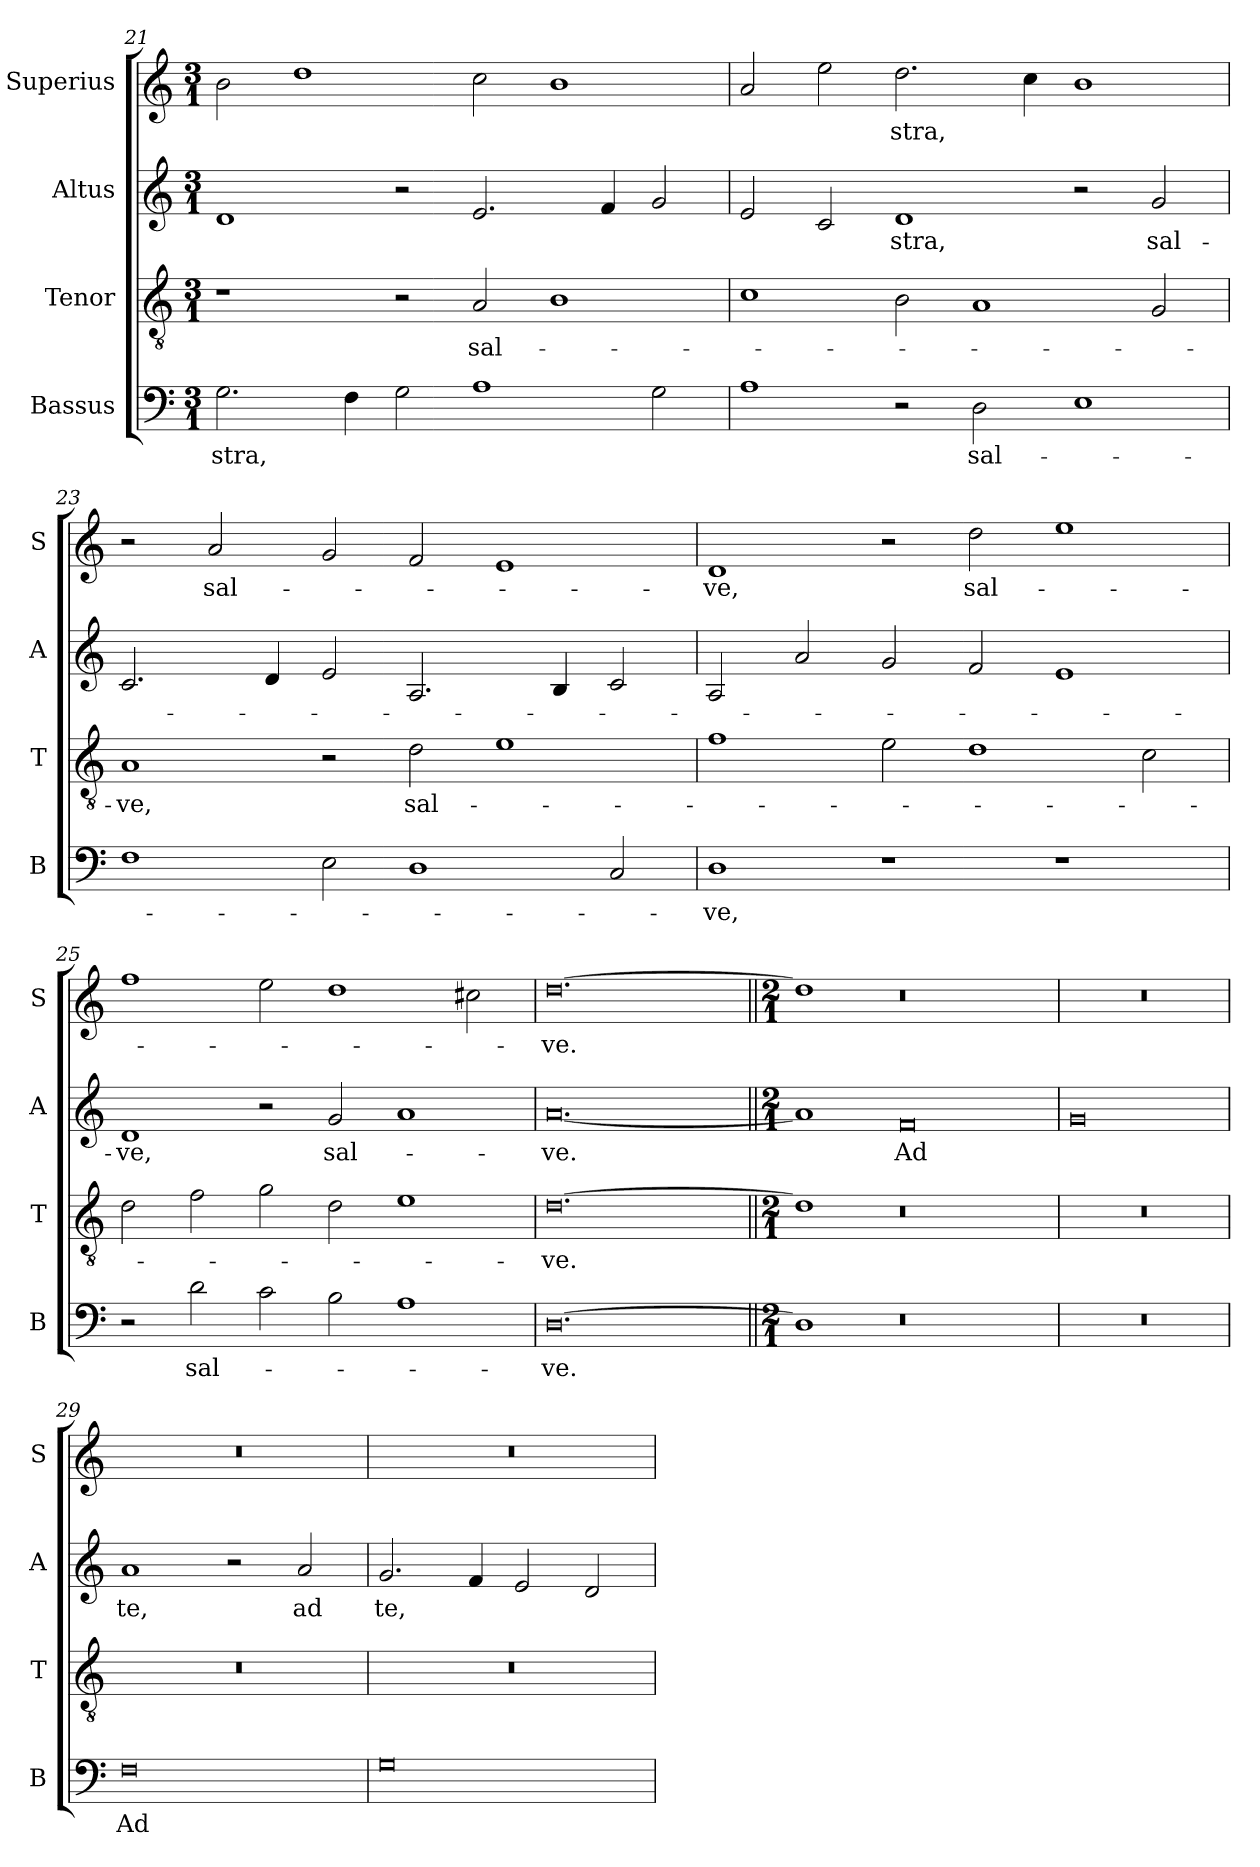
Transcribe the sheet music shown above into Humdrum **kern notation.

**kern	**text	**kern	**text	**kern	**text	**kern	**text
*part4	*part4	*part3	*part3	*part2	*part2	*part1	*part1
*staff4	*staff4	*staff3	*staff3	*staff2	*staff2	*staff1	*staff1
*I"Bassus	*	*I"Tenor	*	*I"Altus	*	*I"Superius	*
*I'B	*	*I'T	*	*I'A	*	*I'S	*
*clefF4	*	*clefGv2	*	*clefG2	*	*clefG2	*
*k[]	*	*k[]	*	*k[]	*	*k[]	*
*C:	*	*C:	*	*C:	*	*C:	*
*M3/1	*	*M3/1	*	*M3/1	*	*M3/1	*
=21	=21	=21	=21	=21	=21	=21	=21
2.G	-stra,	1r	.	1d	.	2b	.
.	.	.	.	.	.	1dd	.
4F	.	.	.	.	.	.	.
2G	.	2r	.	2r	.	.	.
1A	.	2A	sal-	2.e	.	2cc	.
.	.	1B	.	.	.	1b	.
.	.	.	.	4f	.	.	.
2G	.	.	.	2g	.	.	.
=22	=22	=22	=22	=22	=22	=22	=22
1A	.	1c	.	2e	.	2a	.
.	.	.	.	2c	.	2ee	.
2r	.	2B	.	1d	-stra,	2.dd	-stra,
2D	sal-	1A	.	.	.	.	.
.	.	.	.	.	.	4cc	.
1E	.	.	.	2r	.	1b	.
.	.	2G	.	2g	sal-	.	.
=23	=23	=23	=23	=23	=23	=23	=23
1F	.	1A	-ve,	2.c	.	2r	.
.	.	.	.	.	.	2a	sal-
.	.	.	.	4d	.	.	.
2E	.	2r	.	2e	.	2g	.
1D	.	2d	sal-	2.A	.	2f	.
.	.	1e	.	.	.	1e	.
.	.	.	.	4B	.	.	.
2C	.	.	.	2c	.	.	.
=24	=24	=24	=24	=24	=24	=24	=24
1D	-ve,	1f	.	2A	.	1d	-ve,
.	.	.	.	2a	.	.	.
1r	.	2e	.	2g	.	2r	.
.	.	1d	.	2f	.	2dd	sal-
1r	.	.	.	1e	.	1ee	.
.	.	2c	.	.	.	.	.
=25	=25	=25	=25	=25	=25	=25	=25
2r	.	2d	.	1d	-ve,	1ff	.
2d	sal-	2f	.	.	.	.	.
2c	.	2g	.	2r	.	2ee	.
2B	.	2d	.	2g	sal-	1dd	.
1A	.	1e	.	1a	.	.	.
.	.	.	.	.	.	2cc#X	.
=26	=26	=26	=26	=26	=26	=26	=26
[0.D	-ve.	[0.d	-ve.	[0.a	-ve.	[0.dd	-ve.
=27||	=27||	=27||	=27||	=27||	=27||	=27||	=27||
*M2/1	*	*M2/1	*	*M2/1	*	*M2/1	*
1D]	.	1d]	.	1a]	.	1dd]	.
0r	.	0r	.	0f	Ad	0r	.
=28	=28	=28	=28	=28	=28	=28	=28
0r	.	0r	.	0g	.	0r	.
=29	=29	=29	=29	=29	=29	=29	=29
0F	Ad	0r	.	1a	te,	0r	.
.	.	.	.	2r	.	.	.
.	.	.	.	2a	ad	.	.
=30	=30	=30	=30	=30	=30	=30	=30
0G	.	0r	.	2.g	te,	0r	.
.	.	.	.	4f	.	.	.
.	.	.	.	2e	.	.	.
.	.	.	.	2d	.	.	.
=	=	=	=	=	=	=	=
*-	*-	*-	*-	*-	*-	*-	*-
